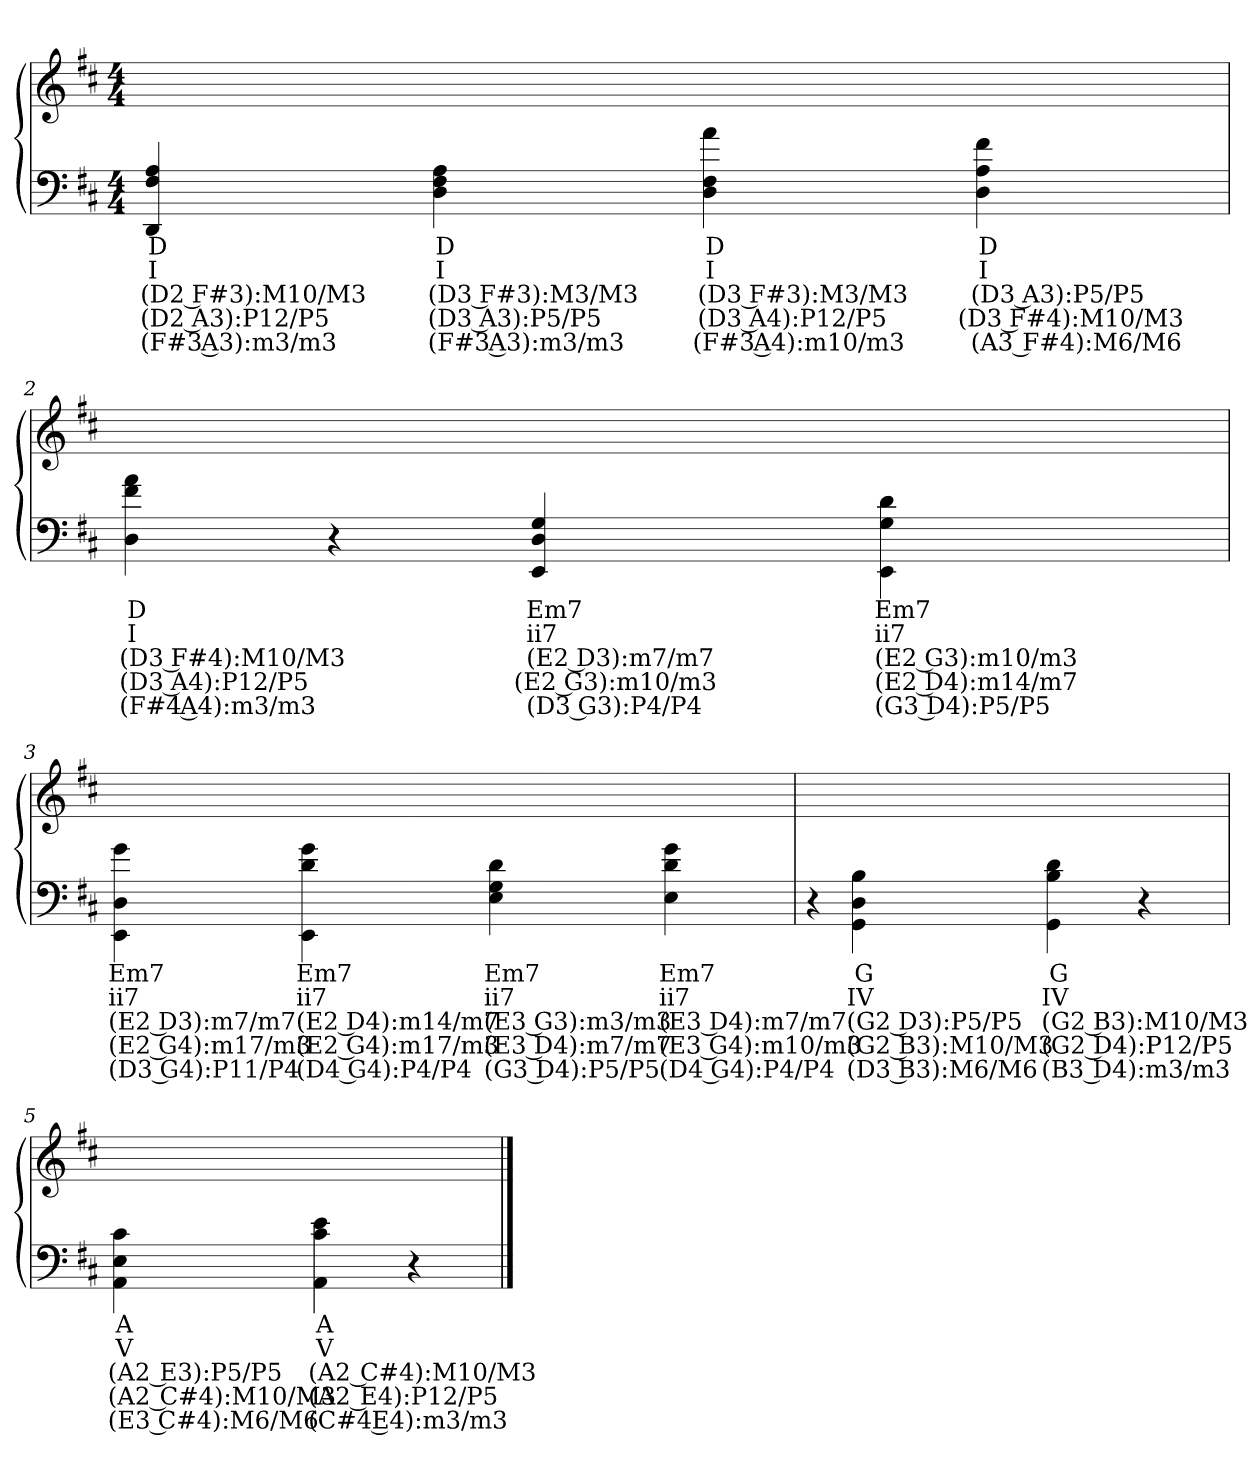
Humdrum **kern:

**kern	**text	**text	**text	**text	**text	**kern
*part2	*part2	*part2	*part2	*part2	*part2	*part1
*staff2	*staff2	*staff2	*staff2	*staff2	*staff2	*staff1
*clefF4	*	*	*	*	*	*clefG2
*k[f#c#]	*	*	*	*	*	*k[f#c#]
*D:	*	*	*	*	*	*D:
*M4/4	*	*	*	*	*	*M4/4
*MM60	*	*	*	*	*	*MM60
=1	=1	=1	=1	=1	=1	=1
4DD 4F# 4A	D	I	(D2 F#3):M10/M3	(D2 A3):P12/P5	(F#3 A3):m3/m3	1ryy
4D 4F# 4A	D	I	(D3 F#3):M3/M3	(D3 A3):P5/P5	(F#3 A3):m3/m3	.
4D 4F# 4a	D	I	(D3 F#3):M3/M3	(D3 A4):P12/P5	(F#3 A4):m10/m3	.
4D 4A 4f#	D	I	(D3 A3):P5/P5	(D3 F#4):M10/M3	(A3 F#4):M6/M6	.
=2	=2	=2	=2	=2	=2	=2
4D 4f# 4a	D	I	(D3 F#4):M10/M3	(D3 A4):P12/P5	(F#4 A4):m3/m3	1ryy
4r	.	.	.	.	.	.
4EE 4D 4G	Em7	ii7	(E2 D3):m7/m7	(E2 G3):m10/m3	(D3 G3):P4/P4	.
4EE 4G 4d	Em7	ii7	(E2 G3):m10/m3	(E2 D4):m14/m7	(G3 D4):P5/P5	.
=3	=3	=3	=3	=3	=3	=3
4EE 4D 4g	Em7	ii7	(E2 D3):m7/m7	(E2 G4):m17/m3	(D3 G4):P11/P4	1ryy
4EE 4d 4g	Em7	ii7	(E2 D4):m14/m7	(E2 G4):m17/m3	(D4 G4):P4/P4	.
4E 4G 4d	Em7	ii7	(E3 G3):m3/m3	(E3 D4):m7/m7	(G3 D4):P5/P5	.
4E 4d 4g	Em7	ii7	(E3 D4):m7/m7	(E3 G4):m10/m3	(D4 G4):P4/P4	.
=4	=4	=4	=4	=4	=4	=4
4r	.	.	.	.	.	1ryy
4GG 4D 4B	G	IV	(G2 D3):P5/P5	(G2 B3):M10/M3	(D3 B3):M6/M6	.
4GG 4B 4d	G	IV	(G2 B3):M10/M3	(G2 D4):P12/P5	(B3 D4):m3/m3	.
4r	.	.	.	.	.	.
=5	=5	=5	=5	=5	=5	=5
4AA 4E 4c#	A	V	(A2 E3):P5/P5	(A2 C#4):M10/M3	(E3 C#4):M6/M6	2.ryy
4AA 4c# 4e	A	V	(A2 C#4):M10/M3	(A2 E4):P12/P5	(C#4 E4):m3/m3	.
4r	.	.	.	.	.	.
==	==	==	==	==	==	==
*-	*-	*-	*-	*-	*-	*-
